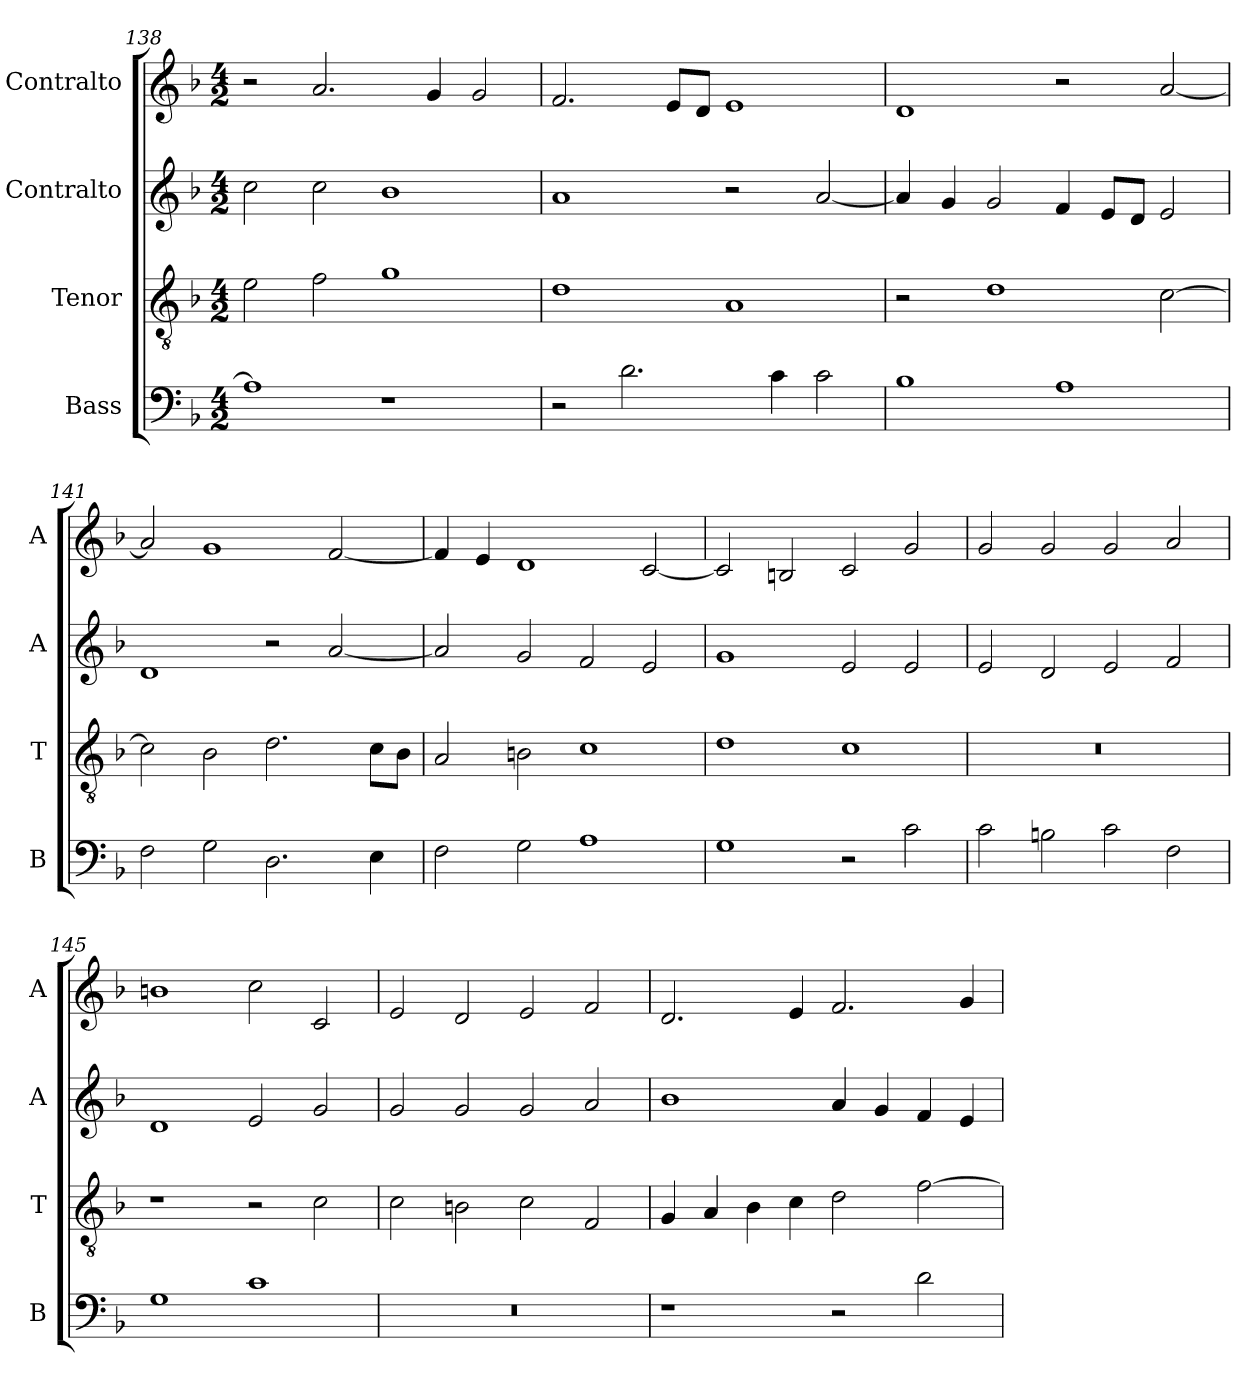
**kern	**kern	**kern	**kern
*part4	*part3	*part2	*part1
*staff4	*staff3	*staff2	*staff1
*I"Bass	*I"Tenor	*I"Contralto	*I"Contralto
*I'B	*I'T	*I'A	*I'A
*clefF4	*clefGv2	*clefG2	*clefG2
*k[b-]	*k[b-]	*k[b-]	*k[b-]
*G:dor	*G:dor	*G:dor	*G:dor
*M4/2	*M4/2	*M4/2	*M4/2
=138	=138	=138	=138
1A]	2e	2cc	2r
.	2f	2cc	2.a
1r	1g	1b-	.
.	.	.	4g
.	.	.	2g
=139	=139	=139	=139
2r	1d	1a	2.f
2.d	.	.	.
.	.	.	8e/L
.	.	.	8d/J
.	1A	2r	1e
4c	.	.	.
2c	.	[2a	.
=140	=140	=140	=140
1B-	2r	4a]	1d
.	.	4g	.
.	1d	2g	.
1A	.	4f	2r
.	.	8e/L	.
.	.	8d/J	.
.	[2c	2e	[2a
=141	=141	=141	=141
2F	2c]	1d	2a]
2G	2B-	.	1g
2.D	2.d	2r	.
.	.	[2a	[2f
4E	8c\L	.	.
.	8B-\J	.	.
=142	=142	=142	=142
2F	2A	2a]	4f]
.	.	.	4e
2G	2Bn	2g	1d
1A	1c	2f	.
.	.	2e	[2c
=143	=143	=143	=143
1G	1d	1g	2c]
.	.	.	2Bn
2r	1c	2e	2c
2c	.	2e	2g
=144	=144	=144	=144
2c	0r	2e	2g
2Bn	.	2d	2g
2c	.	2e	2g
2F	.	2f	2a
=145	=145	=145	=145
1G	1r	1d	1bn
1c	2r	2e	2cc
.	2c	2g	2c
=146	=146	=146	=146
0r	2c	2g	2e
.	2Bn	2g	2d
.	2c	2g	2e
.	2F	2a	2f
=147	=147	=147	=147
1r	4G	1b-	2.d
.	4A	.	.
.	4B-	.	.
.	4c	.	4e
2r	2d	4a	2.f
.	.	4g	.
2d	[2f	4f	.
.	.	4e	4g
=	=	=	=
*-	*-	*-	*-
